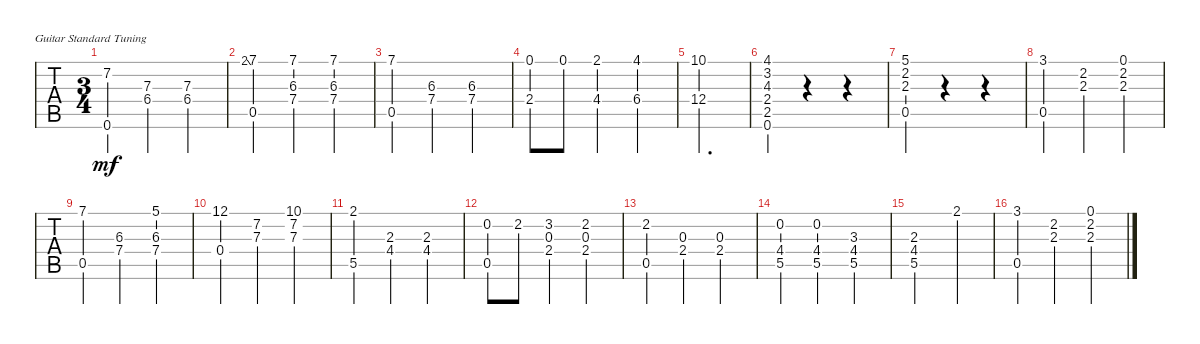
\bracketExtendMode groupsimilarinstruments
\singleTrackTrackNamePolicy hidden
\multiTrackTrackNamePolicy hidden
\firstSystemTrackNameOrientation horizontal
\otherSystemsTrackNameOrientation horizontal
\track ("Guitar Standard" "Guitar Sta") {instrument acousticguitarnylon}
\staff {tabs}
\tuning (E4 B3 G3 D3 A2 E2)
\ts (3 4)
\tempo (90 hide)
\clef g2
\ks a
(7.2 0.6).4{dy mf} (7.3 6.4).4 (7.3 6.4).4 |
2.1{ss}.8{gr} (7.1 0.5).4 (7.1 6.3 7.4).4 (7.1 6.3 7.4).4 |
(7.1 0.5).4 (7.4 6.3).4 (7.4 6.3).4 |
(0.1 2.4).8 0.1.8 (2.1 4.4).4 (4.1 6.4).4 |
(10.1 12.4).2{d} |
(4.1 3.2 4.3 2.4 2.5 0.6).4 r.4 r.4 |
(0.5 2.3 2.2 5.1).4 r.4 r.4 |
\ks d
(3.1 0.5).4 (2.2 2.3).4 (2.2 2.3 0.1).4 |
(7.1 0.5).4 (6.3 7.4).4 (7.4 6.3 5.1).4 |
(12.1 0.4).4 (7.2 7.3).4 (7.3 7.2 10.1).4 |
(2.1 5.5).4 (4.4 2.3).4 (4.4 2.3).4 |
(0.5 0.2).8 2.2.8 (3.2 0.3 2.4).4 (2.2 0.3 2.4).4 |
(2.2 0.5).4 (2.4 0.3).4 (0.3 2.4).4 |
(0.2 4.4 5.5).4 (0.2 4.4 5.5).4 (5.5 4.4 3.3).4 |
(2.3 4.4 5.5).2 2.1.4 |
(3.1 0.5).4 (2.2 2.3).4 (2.3 2.2 0.1).4
